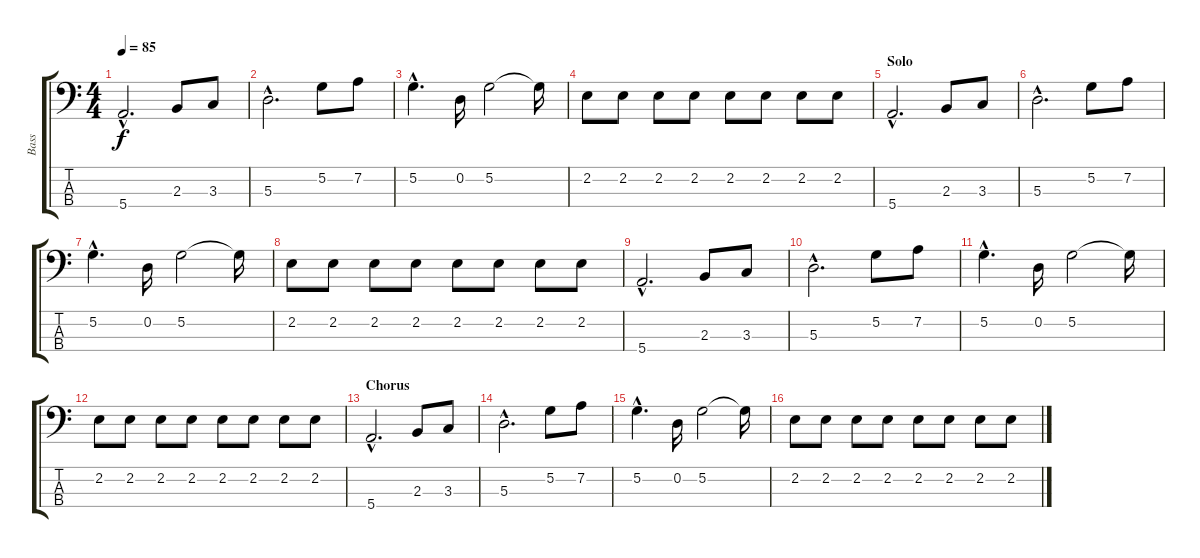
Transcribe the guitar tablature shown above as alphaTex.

\track ("Bass" "Bass") {instrument electricbassfinger}
\staff {score tabs}
\tuning (G2 D2 A1 E1) {hide}
\ts (4 4)
\tempo 85
\clef f4
\ks c
5.4{hac}.2{d dy f} 2.3.8 3.3.8 |
5.3{hac}.2{d} 5.2.8 7.2.8 |
5.2{hac}.4{d} 0.2.16 5.2.2 5.2{t}.16 |
2.2.8 2.2.8 2.2.8 2.2.8 2.2.8 2.2.8 2.2.8 2.2.8 |
\section ("" "Solo")
5.4{hac}.2{d} 2.3.8 3.3.8 |
5.3{hac}.2{d} 5.2.8 7.2.8 |
5.2{hac}.4{d} 0.2.16 5.2.2 5.2{t}.16 |
2.2.8 2.2.8 2.2.8 2.2.8 2.2.8 2.2.8 2.2.8 2.2.8 |
5.4{hac}.2{d} 2.3.8 3.3.8 |
5.3{hac}.2{d} 5.2.8 7.2.8 |
5.2{hac}.4{d} 0.2.16 5.2.2 5.2{t}.16 |
2.2.8 2.2.8 2.2.8 2.2.8 2.2.8 2.2.8 2.2.8 2.2.8 |
\section ("" "Chorus")
5.4{hac}.2{d} 2.3.8 3.3.8 |
5.3{hac}.2{d} 5.2.8 7.2.8 |
5.2{hac}.4{d} 0.2.16 5.2.2 5.2{t}.16 |
2.2.8 2.2.8 2.2.8 2.2.8 2.2.8 2.2.8 2.2.8 2.2.8
